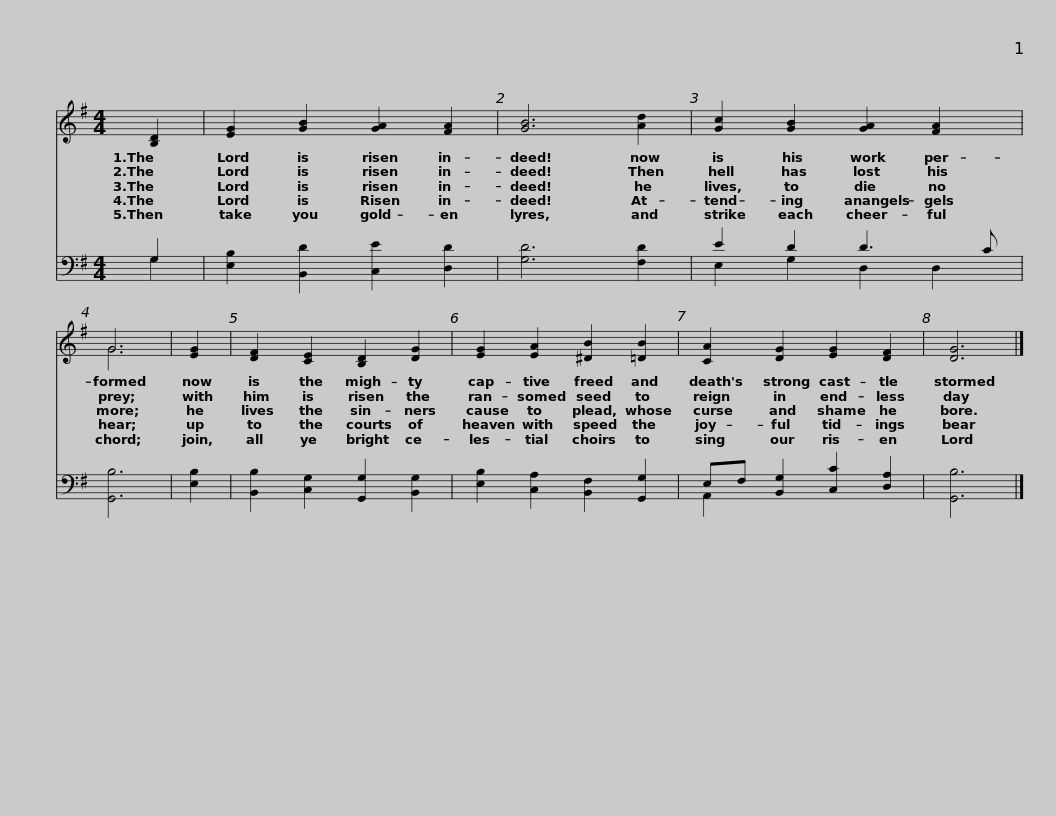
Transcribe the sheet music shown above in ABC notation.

X:1
%%score ( 1 2 ) ( 3 4 )
L:1/8
M:4/4
I:linebreak $
K:G
V:1 treble
V:2 treble
V:3 bass
V:4 bass
V:1
 [B,D]2 | [EG]2 [GB]2 [GA]2 [FA]2 | [GB]6 [Ad]2 | [Gc]2 [GB]2 [GA]2 [FA]2 | G6 |$ %5
 [EG]2 | [DF]2 [CE]2 [B,D]2 [DG]2 | [EG]2 [EA]2 [^DB]2 [=DB]2 | [CA]2 [DG]2 [EG]2 [DF]2 | [DG]6 |] %10
V:2
 x2 | x8 | x8 | x8 | G6 |$ %5
 x2 | x8 | x8 | x8 | x6 |] %10
V:3
 G,2 | [E,B,]2 [B,,D]2 [C,E]2 [D,D]2 | [G,D]6 [F,D]2 | E2 D2 D3 C | [G,,B,]6 |$ %5
 [E,B,]2 | [B,,B,]2 [C,G,]2 [G,,G,]2 [B,,G,]2 | [E,B,]2 [C,A,]2 [B,,F,]2 [G,,G,]2 | E,F, [B,,G,]2 [C,C]2 [D,A,]2 | [G,,B,]6 |] %10
V:4
 G,2 | x8 | x8 | E,2 G,2 D,2 D,2 | x6 |$ %5
 x2 | x8 | x8 | A,,2 x2 x4 | x6 |] %10
